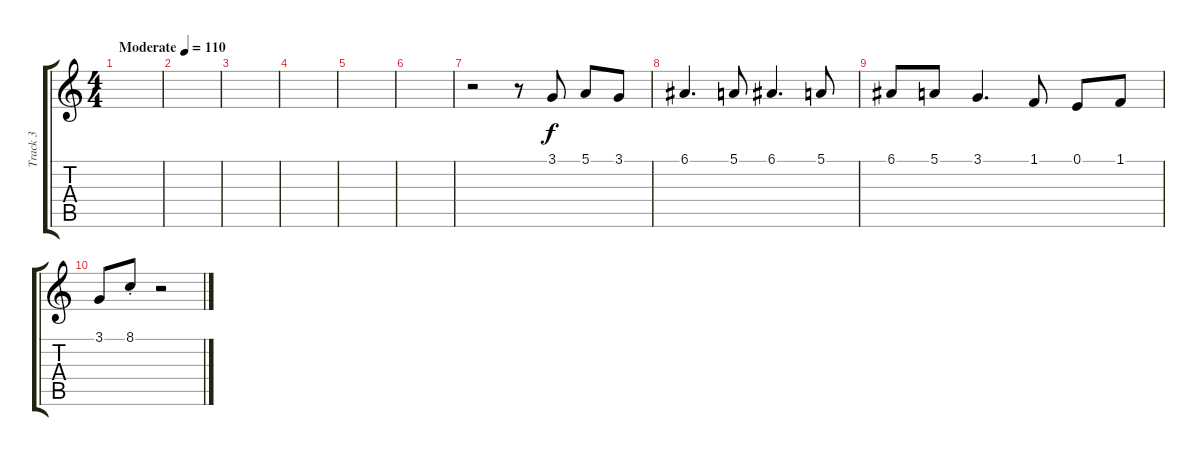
\track ("Track 3" "Track 3") {instrument clarinet}
\staff {score tabs}
\tuning (E4 B3 G3 D3 A2 E2) {hide}
\ts (4 4)
\tempo (110 "Moderate")
\clef g2
\ks c
|
|
|
|
|
|
r.2 r.8 3.1.8 5.1.8 3.1.8 |
6.1.4{d} 5.1.8 6.1.4{d} 5.1.8 |
6.1.8 5.1.8 3.1.4{d} 1.1.8 0.1.8 1.1.8 |
3.1.8 8.1{st}.8 r.2
